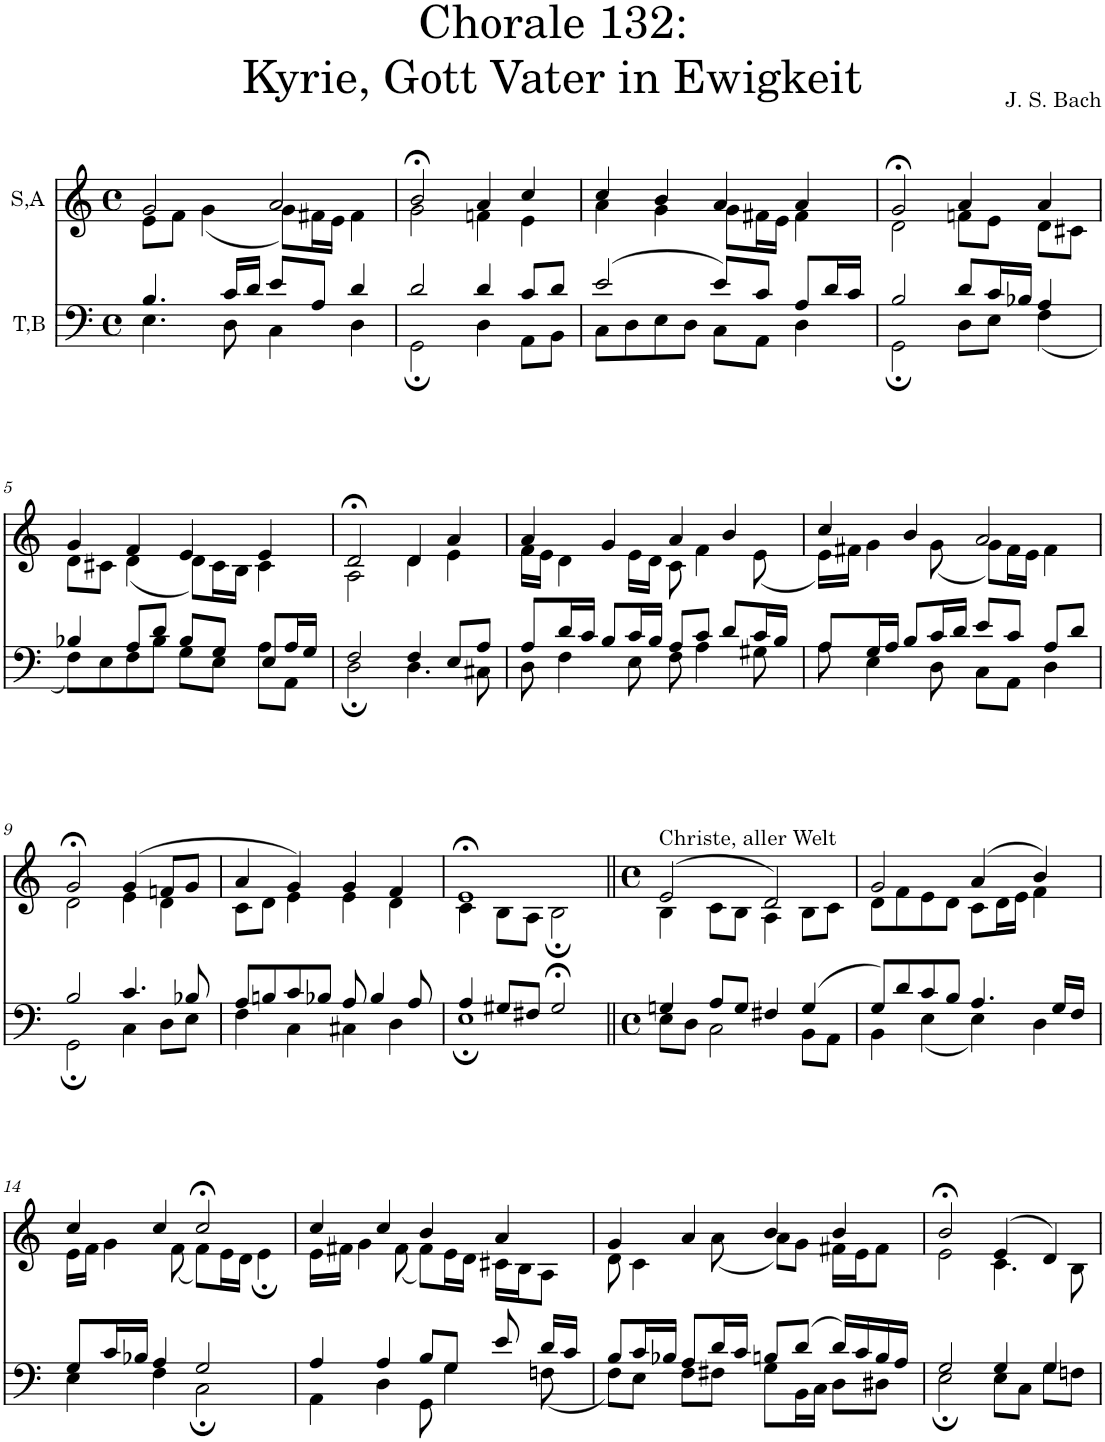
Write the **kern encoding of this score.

**kern	**kern
*part2	*part1
*staff2	*staff1
*I"T,B	*I"S,A
*clefF4	*clefG2
*k[]	*k[]
*M4/4	*M4/4
*met(c)	*met(c)
=1	=1
*^	*^
4.B/	4.E\	2g/	8e\L
.	.	.	8f\J
.	.	.	(<4g\
16c/LL	8D\	.	.
16d/JJ	.	.	.
8e/L	4C\	2a/	8g\L)
8A/J	.	.	16f#X\L
.	.	.	16e\JJ
4d/	4D\	.	4f#\
=2	=2	=2	=2
2d/	2GG;\	2b;</	2g\
4d/	4D\	4a/	4fn\
8c/L	8AA\L	4cc/	4e\
8d/J	8BB\J	.	.
=3	=3	=3	=3
(>2e/	8C\L	4cc/	4a\
.	8D\	.	.
.	8E\	4b/	4g\
.	8D\J	.	.
8e/L)	8C\L	4a/	8g\L
8c/J	8AA\J	.	16f#X\L
.	.	.	16e\JJ
8A/L	4D\	4a/	4f#\
16d/L	.	.	.
16c/JJ	.	.	.
=4	=4	=4	=4
2B/	2GG;\	2g;</	2d\
8d/L	8D\L	4a/	8fn\L
16c/L	8E\J	.	8e\J
16B-X/JJ	.	.	.
4A/	(<4F\	4a/	8d\L
.	.	.	8c#X\J
!!LO:LB:g=z	!!
=5	=5	=5	=5
4B-X/	8F\L)	4g/	8d\L
.	8E\	.	8c#X\J
8A/L	8F\	4f/	(<4d\
8d/J	8B-\J	.	.
8B-/L	8G\L	4e/	8d\L)
8G/J	8E\J	.	16c#\L
.	.	.	16B\JJ
8E/L	8A\L	4e/	4c#\
16A/L	8AA\J	.	.
16G/JJ	.	.	.
=6	=6	=6	=6
2F/	2D;\	2d;</	2A\
4F/	4.D\	4d/	4d\
8E/L	.	4a/	4e\
8A/J	8C#X\	.	.
=7	=7	=7	=7
8A/L	8D\	4a/	16f\LL
.	.	.	16e\JJ
16d/L	4F\	.	4d\
16c/JJ	.	.	.
8B/L	.	4g/	.
16c/L	8E\	.	16e\LL
16B/JJ	.	.	16d\JJ
8A/L	8F\	4a/	8c\
8c/J	4A\	.	4f\
8d/L	.	4b/	.
16c/L	8G#X\	.	(<8e\
16B/JJ	.	.	.
=8	=8	=8	=8
8A/L	8A\	4cc/	16e\LL)
.	.	.	16f#X\JJ
16G/L	4E\	.	4g\
16A/JJ	.	.	.
8B/L	.	4b/	.
16c/L	8D\	.	(<8g\
16d/JJ	.	.	.
8e/L	8C\L	2a/	8g\L)
8c/J	8AA\J	.	16f#\L
.	.	.	16e\JJ
8A/L	4D\	.	4f#\
8d/J	.	.	.
!!LO:LB:g=z	!!
=9	=9	=9	=9
2B/	2GG;\	2g;</	2d\
4.c/	4C\	(>4g/	4e\
.	8D\L	8fn/L	4d\
8B-X/	8E\J	8g/J	.
=10	=10	=10	=10
8A/L	4F\	4a/	8c\L
8Bn/	.	.	8d\J
8c/	4C\	4g/)	4e\
8B-X/J	.	.	.
8A/	4C#X\	4g/	4e\
4B-/	.	.	.
.	4D\	4f/	4d\
8A/	.	.	.
=11	=11	=11	=11
4A/	1E;	1e;<	4c\
8G#X/L	.	.	8B\L
8F#X/J	.	.	8A\J
2G#;</	.	.	2B;\
=12||	=12||	=12||	=12||
*M4/4	*	*M4/4	*
*met(c)	*	*met(c)	*
!	!	!LO:TX:a:t=Christe, aller Welt	!
4Gn/	8E\L	(>2e/	4B\
.	8D\J	.	.
8A/L	2C\	.	8c\L
8G/J	.	.	8B\J
4F#X/	.	2d/)	4A\
(>4G/	8BB\L	.	8B\L
.	8AA\J	.	8c\J
=13	=13	=13	=13
8G/L)	4BB\	2g/	8d\L
8d/	.	.	8f\
8c/	(<4E\	.	8e\
8B/J	.	.	8d\J
4.A/	4E\)	(>4a/	8c\L
.	.	.	16d\L
.	.	.	16e\JJ
.	4D\	4b/)	4f\
16G/LL	.	.	.
16F/JJ	.	.	.
!!LO:LB:g=z	!!
=14	=14	=14	=14
8G/L	4E\	4cc/	16e\LL
.	.	.	16f\JJ
16c/L	.	.	4g\
16B-X/JJ	.	.	.
4A/	4F\	4cc/	.
.	.	.	(<8f\
2G/	2C;\	2cc;</	8f\L)
.	.	.	16e\L
.	.	.	16d\JJ
.	.	.	4e;\
=15	=15	=15	=15
4A/	4AA\	4cc/	16e\LL
.	.	.	16f#X\JJ
.	.	.	4g\
4A/	4D\	4cc/	.
.	.	.	(<8f#\
8B/L	8GG\	4b/	8f#\L)
8G/J	4G\	.	16e\L
.	.	.	16d\JJ
8e/	.	4a/	16c#X\LL
.	.	.	16B\J
16d/LL	(<8Fn\	.	8A\J
16c/JJ	.	.	.
=16	=16	=16	=16
8B/L	8F\L)	4g/	8d\
16c/L	8E\J	.	4c\
16B-X/JJ	.	.	.
8A/L	8F\L	4a/	.
16d/L	8F#X\J	.	(<8a\
16c/JJ	.	.	.
8Bn/L	8G\L	4b/	8a\L)
(>8d/J	16BB\L	.	8g\J
.	16C\JJ	.	.
16d/LL)	8D\L	4b/	16f#X\LL
16c/	.	.	16e\J
16B/	8D#X\J	.	8f#\J
16A/JJ	.	.	.
=17	=17	=17	=17
2G/	2E;\	2b;</	2e\
4G/	8E\L	(>4e/	4.c\
.	8C\J	.	.
4G/	8G\L	4d/)	.
.	8Fn\J	.	8B\
*v	*v	*	*
*	*v	*v
=	=
*-	*-
